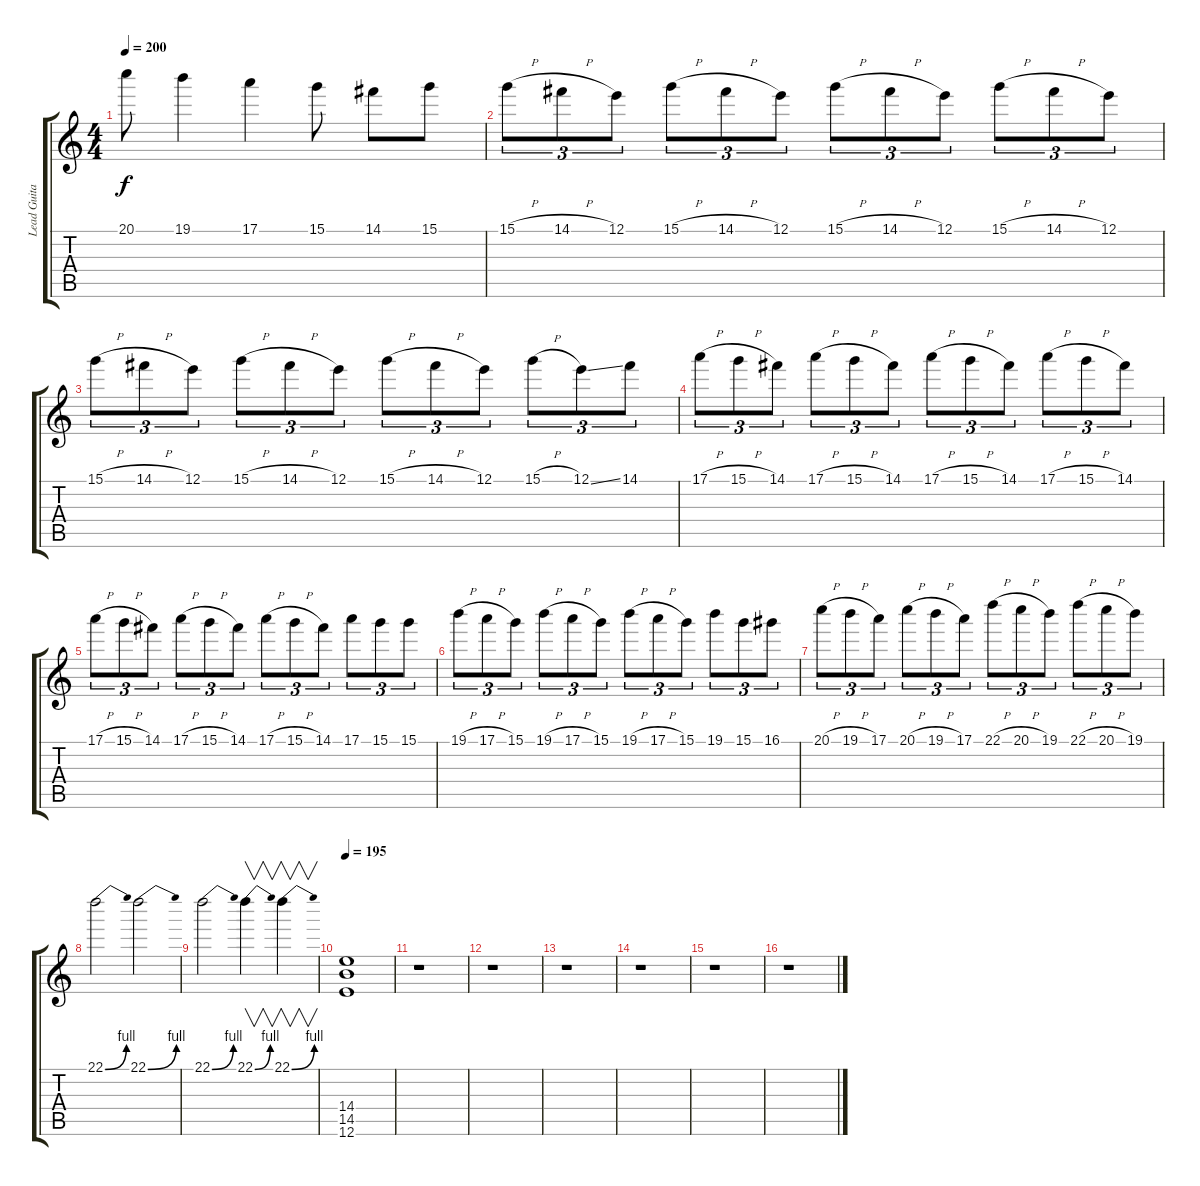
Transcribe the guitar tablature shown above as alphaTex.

\track ("Lead Guitar" "Lead Guita") {instrument distortionguitar}
\staff {score tabs}
\tuning (E4 B3 G3 D3 A2 E2) {hide}
\ts (4 4)
\tempo 200
\clef g2
\ks c
20.1{t}.8{dy f} 19.1.4 17.1.4 15.1.8 14.1.8 15.1.8 |
15.1{h}.8{tu (3 2)} 14.1{h}.8{tu (3 2)} 12.1.8{tu (3 2)} 15.1{h}.8{tu (3 2)} 14.1{h}.8{tu (3 2)} 12.1.8{tu (3 2)} 15.1{h}.8{tu (3 2)} 14.1{h}.8{tu (3 2)} 12.1.8{tu (3 2)} 15.1{h}.8{tu (3 2)} 14.1{h}.8{tu (3 2)} 12.1.8{tu (3 2)} |
15.1{h}.8{tu (3 2)} 14.1{h}.8{tu (3 2)} 12.1.8{tu (3 2)} 15.1{h}.8{tu (3 2)} 14.1{h}.8{tu (3 2)} 12.1.8{tu (3 2)} 15.1{h}.8{tu (3 2)} 14.1{h}.8{tu (3 2)} 12.1.8{tu (3 2)} 15.1{h}.8{tu (3 2)} 12.1{ss}.8{tu (3 2)} 14.1.8{tu (3 2)} |
17.1{h}.8{tu (3 2)} 15.1{h}.8{tu (3 2)} 14.1.8{tu (3 2)} 17.1{h}.8{tu (3 2)} 15.1{h}.8{tu (3 2)} 14.1.8{tu (3 2)} 17.1{h}.8{tu (3 2)} 15.1{h}.8{tu (3 2)} 14.1.8{tu (3 2)} 17.1{h}.8{tu (3 2)} 15.1{h}.8{tu (3 2)} 14.1.8{tu (3 2)} |
17.1{h}.8{tu (3 2)} 15.1{h}.8{tu (3 2)} 14.1.8{tu (3 2)} 17.1{h}.8{tu (3 2)} 15.1{h}.8{tu (3 2)} 14.1.8{tu (3 2)} 17.1{h}.8{tu (3 2)} 15.1{h}.8{tu (3 2)} 14.1.8{tu (3 2)} 17.1.8{tu (3 2)} 15.1.8{tu (3 2)} 15.1.8{tu (3 2)} |
19.1{h}.8{tu (3 2)} 17.1{h}.8{tu (3 2)} 15.1.8{tu (3 2)} 19.1{h}.8{tu (3 2)} 17.1{h}.8{tu (3 2)} 15.1.8{tu (3 2)} 19.1{h}.8{tu (3 2)} 17.1{h}.8{tu (3 2)} 15.1.8{tu (3 2)} 19.1.8{tu (3 2)} 15.1.8{tu (3 2)} 16.1.8{tu (3 2)} |
20.1{h}.8{tu (3 2)} 19.1{h}.8{tu (3 2)} 17.1.8{tu (3 2)} 20.1{h}.8{tu (3 2)} 19.1{h}.8{tu (3 2)} 17.1.8{tu (3 2)} 22.1{h}.8{tu (3 2)} 20.1{h}.8{tu (3 2)} 19.1.8{tu (3 2)} 22.1{h}.8{tu (3 2)} 20.1{h}.8{tu (3 2)} 19.1.8{tu (3 2)} |
22.1{be (bend 0 0 60 4)}.2 22.1{be (bend 0 0 60 4)}.2 |
22.1{be (bend 0 0 60 4)}.2 22.1{be (bend 0 0 60 4)}.4{v} 22.1{be (bend 0 0 60 4)}.4{v} |
\tempo 195
(14.4 14.5 12.6).1 |
r.1 |
r.1 |
r.1 |
r.1 |
r.1 |
r.1
